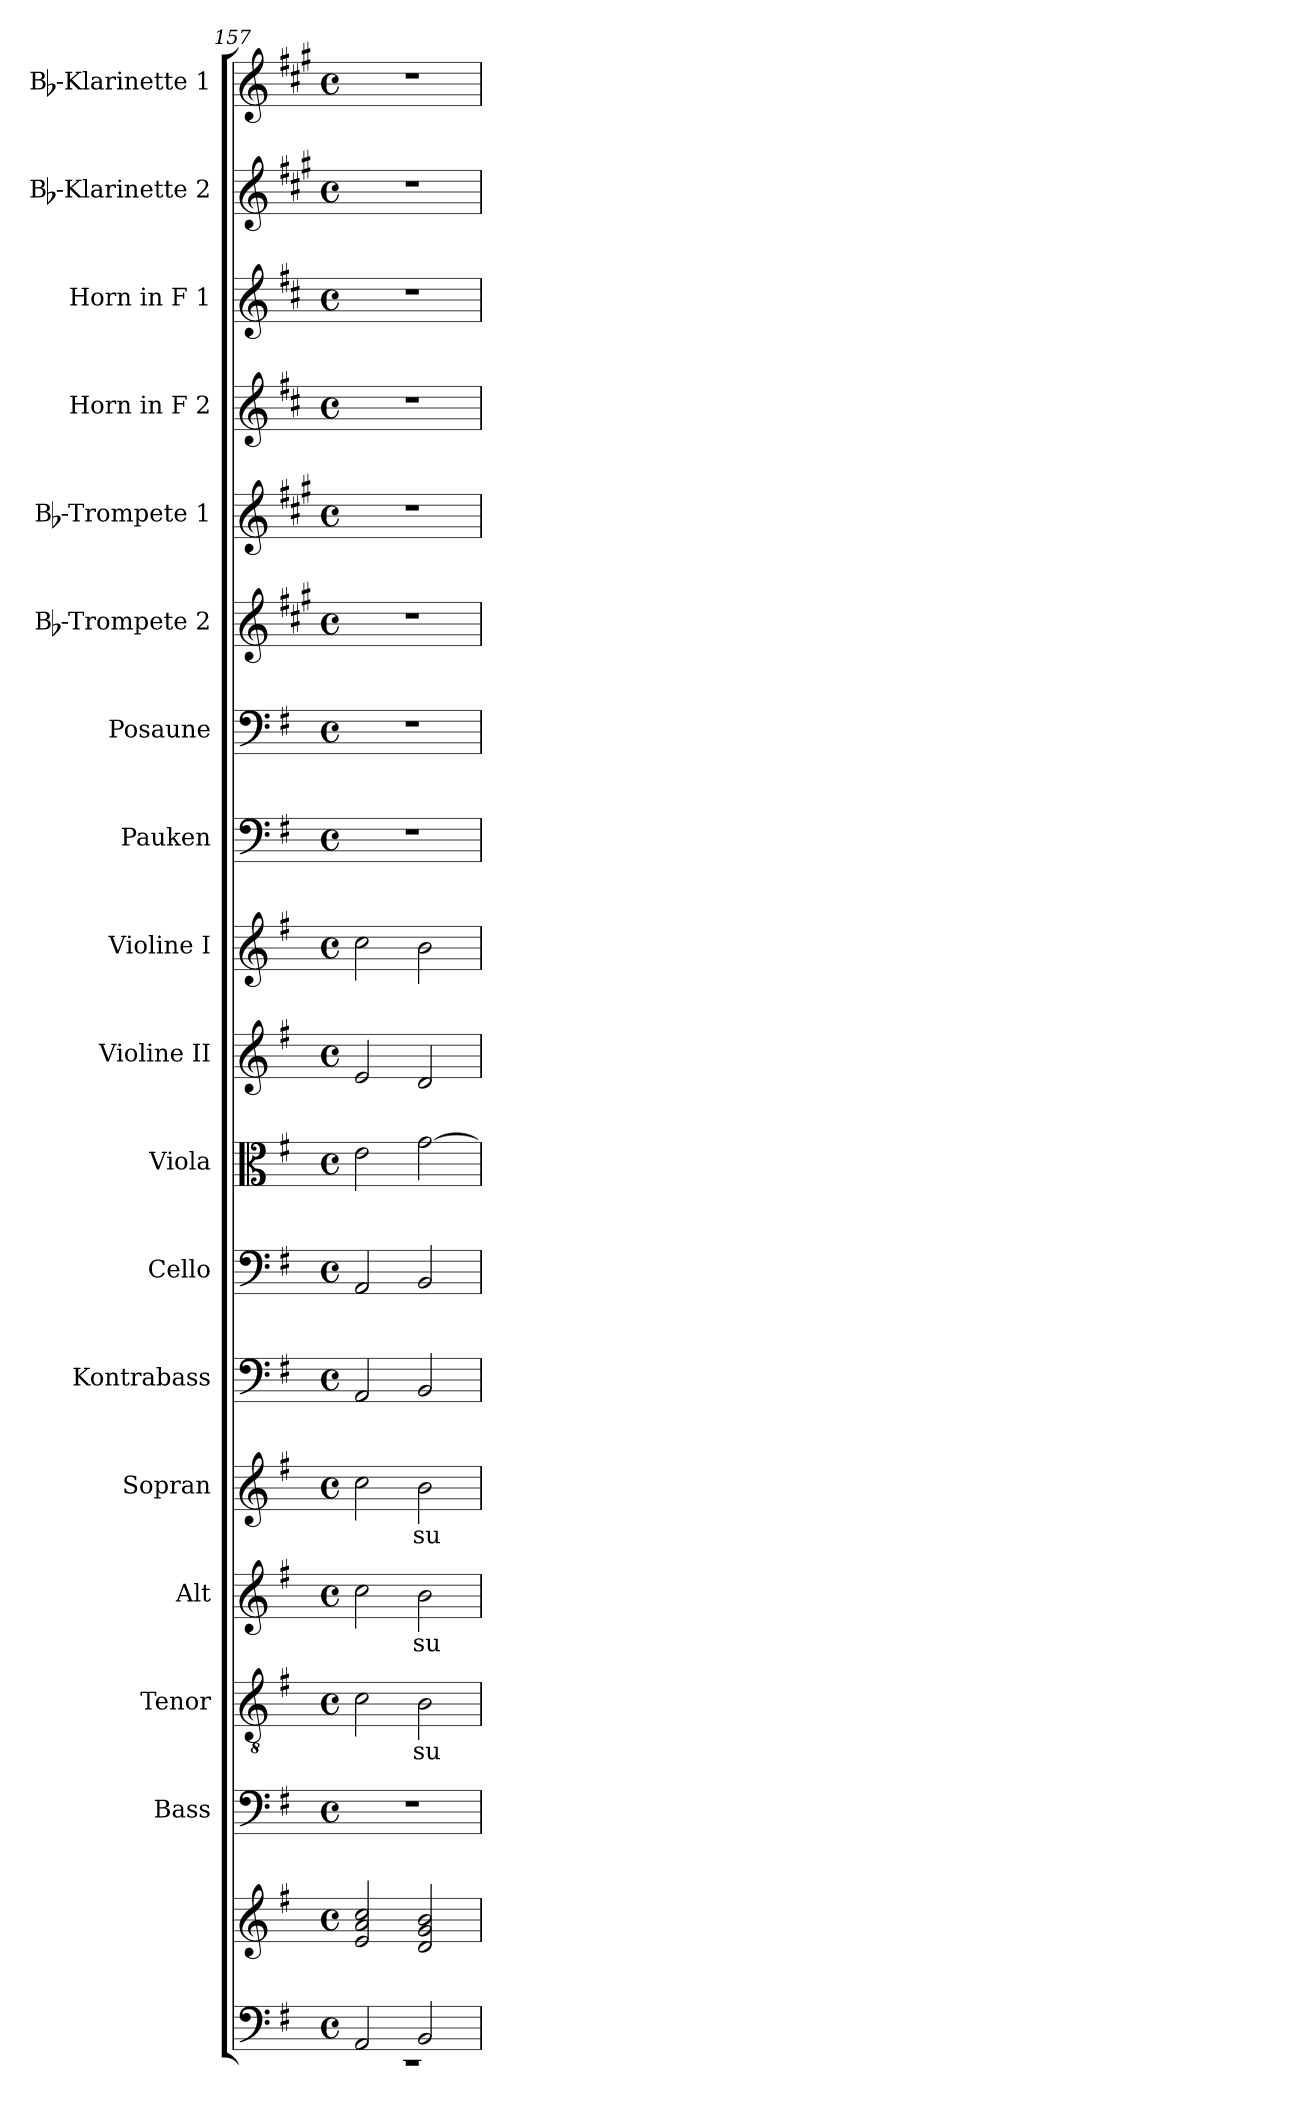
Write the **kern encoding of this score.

**kern	**kern	**kern	**kern	**text	**kern	**text	**kern	**text	**kern	**kern	**kern	**kern	**kern	**kern	**kern	**kern	**kern	**kern	**kern	**kern	**kern
*part18	*part18	*part17	*part16	*part16	*part15	*part15	*part14	*part14	*part13	*part12	*part11	*part10	*part9	*part8	*part7	*part6	*part5	*part4	*part3	*part2	*part1
*staff19	*staff18	*staff17	*staff16	*staff16	*staff15	*staff15	*staff14	*staff14	*staff13	*staff12	*staff11	*staff10	*staff9	*staff8	*staff7	*staff6	*staff5	*staff4	*staff3	*staff2	*staff1
*	*	*I"Bass	*I"Tenor	*	*I"Alt	*	*I"Sopran	*	*I"Kontrabass	*I"Cello	*I"Viola	*I"Violine II	*I"Violine I	*I"Pauken	*I"Posaune	*I"Bb-Trompete 2	*I"Bb-Trompete 1	*I"Horn in F 2	*I"Horn in F 1	*I"Bb-Klarinette 2	*I"Bb-Klarinette 1
*	*	*I'B.	*I'T.	*	*I'A.	*	*I'S.	*	*I'Kb.	*	*I'Vla.	*I'Vl. II	*I'Vl. I	*I'Pk.	*I'Pos.	*I'Bb Trp. 2	*I'Bb Trp. 1	*	*	*I'Bb Kl. 2	*I'Bb Kl. 1
*clefF4	*clefG2	*clefF4	*clefGv2	*	*clefG2	*	*clefG2	*	*clefF4	*clefF4	*clefC3	*clefG2	*clefG2	*clefF4	*clefF4	*clefG2	*clefG2	*clefG2	*clefG2	*clefG2	*clefG2
*	*	*	*	*	*	*	*	*	*ITrd7c12	*	*	*	*	*	*	*ITrd1c2	*ITrd1c2	*ITrd4c7	*ITrd4c7	*ITrd1c2	*ITrd1c2
*k[f#]	*k[f#]	*k[f#]	*k[f#]	*	*k[f#]	*	*k[f#]	*	*k[f#]	*k[f#]	*k[f#]	*k[f#]	*k[f#]	*k[f#]	*k[f#]	*k[f#]	*k[f#]	*k[f#]	*k[f#]	*k[f#]	*k[f#]
*G:	*G:	*G:	*G:	*	*G:	*	*G:	*	*G:	*G:	*G:	*G:	*G:	*G:	*G:	*G:	*G:	*G:	*G:	*G:	*G:
*M4/4	*M4/4	*M4/4	*M4/4	*	*M4/4	*	*M4/4	*	*M4/4	*M4/4	*M4/4	*M4/4	*M4/4	*M4/4	*M4/4	*M4/4	*M4/4	*M4/4	*M4/4	*M4/4	*M4/4
*met(c)	*met(c)	*met(c)	*met(c)	*	*met(c)	*	*met(c)	*	*met(c)	*met(c)	*met(c)	*met(c)	*met(c)	*met(c)	*met(c)	*met(c)	*met(c)	*met(c)	*met(c)	*met(c)	*met(c)
=157	=157	=157	=157	=157	=157	=157	=157	=157	=157	=157	=157	=157	=157	=157	=157	=157	=157	=157	=157	=157	=157
*^	*	*	*	*	*	*	*	*	*	*	*	*	*	*	*	*	*	*	*	*	*
2AA/	1rEE	2e/ 2a/ 2cc/	1r	2c\	.	2cc\	.	2cc\	.	2AAA/	2AA/	2e\	2e/	2cc\	1r	1r	1r	1r	1r	1r	1r	1r
!	!	!	!	!	!LO:LY:b	!	!LO:LY:b	!	!LO:LY:b	!	!	!	!	!	!	!	!	!	!	!	!	!
2BB/	.	2d/ 2g/ 2b/	.	2B\	-su	2b\	-su	2b\	-su	2BBB/	2BB/	[2g\	2d/	2b\	.	.	.	.	.	.	.	.
*v	*v	*	*	*	*	*	*	*	*	*	*	*	*	*	*	*	*	*	*	*	*	*
=	=	=	=	=	=	=	=	=	=	=	=	=	=	=	=	=	=	=	=	=	=
*-	*-	*-	*-	*-	*-	*-	*-	*-	*-	*-	*-	*-	*-	*-	*-	*-	*-	*-	*-	*-	*-
